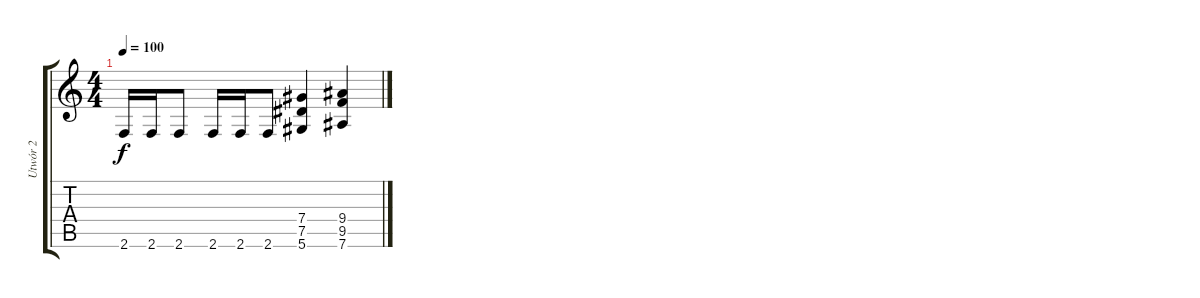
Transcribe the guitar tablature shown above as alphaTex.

\track ("Utwór 2" "Utwór 2") {instrument distortionguitar}
\staff {score tabs}
\tuning (Eb4 Bb3 Gb3 Db3 Ab2 Eb2) {hide}
\ts (4 4)
\tempo 100
\clef g2
\ks c
2.6.16{dy f} 2.6.16 2.6.8 2.6.16 2.6.16 2.6.8 (7.4 7.5 5.6).4 (9.4 9.5 7.6).4
